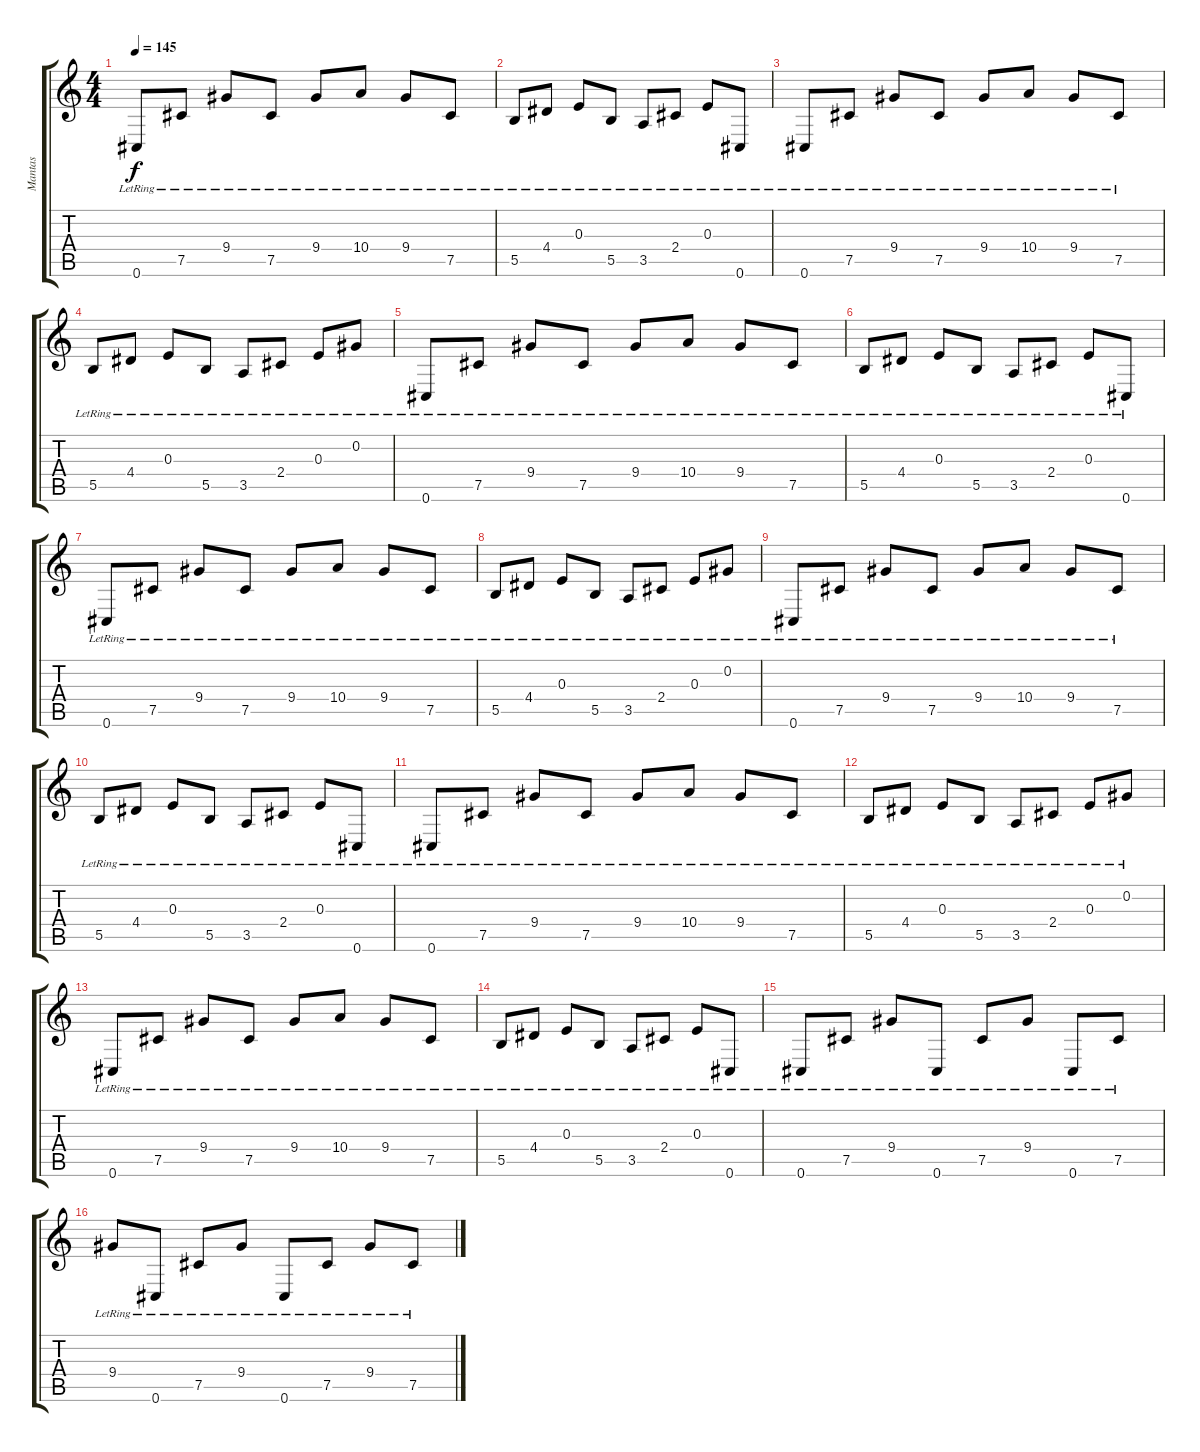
\track ("Mantas" "Mantas") {instrument acousticguitarsteel}
\staff {score tabs}
\tuning (Db4 Ab3 E3 B2 Gb2 Db2) {hide}
\ts (4 4)
\tempo 145
\clef g2
\ks c
0.6{lr}.8{dy f} 7.5{lr}.8 9.4{lr}.8 7.5{lr}.8 9.4{lr}.8 10.4{lr}.8 9.4{lr}.8 7.5{lr}.8 |
5.5{lr}.8 4.4{lr}.8 0.3{lr}.8 5.5{lr}.8 3.5{lr}.8 2.4{lr}.8 0.3{lr}.8 0.6{lr}.8 |
0.6{lr}.8 7.5{lr}.8 9.4{lr}.8 7.5{lr}.8 9.4{lr}.8 10.4{lr}.8 9.4{lr}.8 7.5{lr}.8 |
5.5{lr}.8 4.4{lr}.8 0.3{lr}.8 5.5{lr}.8 3.5{lr}.8 2.4{lr}.8 0.3{lr}.8 0.2{lr}.8 |
0.6{lr}.8 7.5{lr}.8 9.4{lr}.8 7.5{lr}.8 9.4{lr}.8 10.4{lr}.8 9.4{lr}.8 7.5{lr}.8 |
5.5{lr}.8 4.4{lr}.8 0.3{lr}.8 5.5{lr}.8 3.5{lr}.8 2.4{lr}.8 0.3{lr}.8 0.6{lr}.8 |
0.6{lr}.8 7.5{lr}.8 9.4{lr}.8 7.5{lr}.8 9.4{lr}.8 10.4{lr}.8 9.4{lr}.8 7.5{lr}.8 |
5.5{lr}.8 4.4{lr}.8 0.3{lr}.8 5.5{lr}.8 3.5{lr}.8 2.4{lr}.8 0.3{lr}.8 0.2{lr}.8 |
0.6{lr}.8 7.5{lr}.8 9.4{lr}.8 7.5{lr}.8 9.4{lr}.8 10.4{lr}.8 9.4{lr}.8 7.5{lr}.8 |
5.5{lr}.8 4.4{lr}.8 0.3{lr}.8 5.5{lr}.8 3.5{lr}.8 2.4{lr}.8 0.3{lr}.8 0.6{lr}.8 |
0.6{lr}.8 7.5{lr}.8 9.4{lr}.8 7.5{lr}.8 9.4{lr}.8 10.4{lr}.8 9.4{lr}.8 7.5{lr}.8 |
5.5{lr}.8 4.4{lr}.8 0.3{lr}.8 5.5{lr}.8 3.5{lr}.8 2.4{lr}.8 0.3{lr}.8 0.2{lr}.8 |
0.6{lr}.8 7.5{lr}.8 9.4{lr}.8 7.5{lr}.8 9.4{lr}.8 10.4{lr}.8 9.4{lr}.8 7.5{lr}.8 |
5.5{lr}.8 4.4{lr}.8 0.3{lr}.8 5.5{lr}.8 3.5{lr}.8 2.4{lr}.8 0.3{lr}.8 0.6{lr}.8 |
0.6{lr}.8 7.5{lr}.8 9.4{lr}.8 0.6{lr}.8 7.5{lr}.8 9.4{lr}.8 0.6{lr}.8 7.5{lr}.8 |
9.4{lr}.8 0.6{lr}.8 7.5{lr}.8 9.4{lr}.8 0.6{lr}.8 7.5{lr}.8 9.4{lr}.8 7.5{lr}.8
